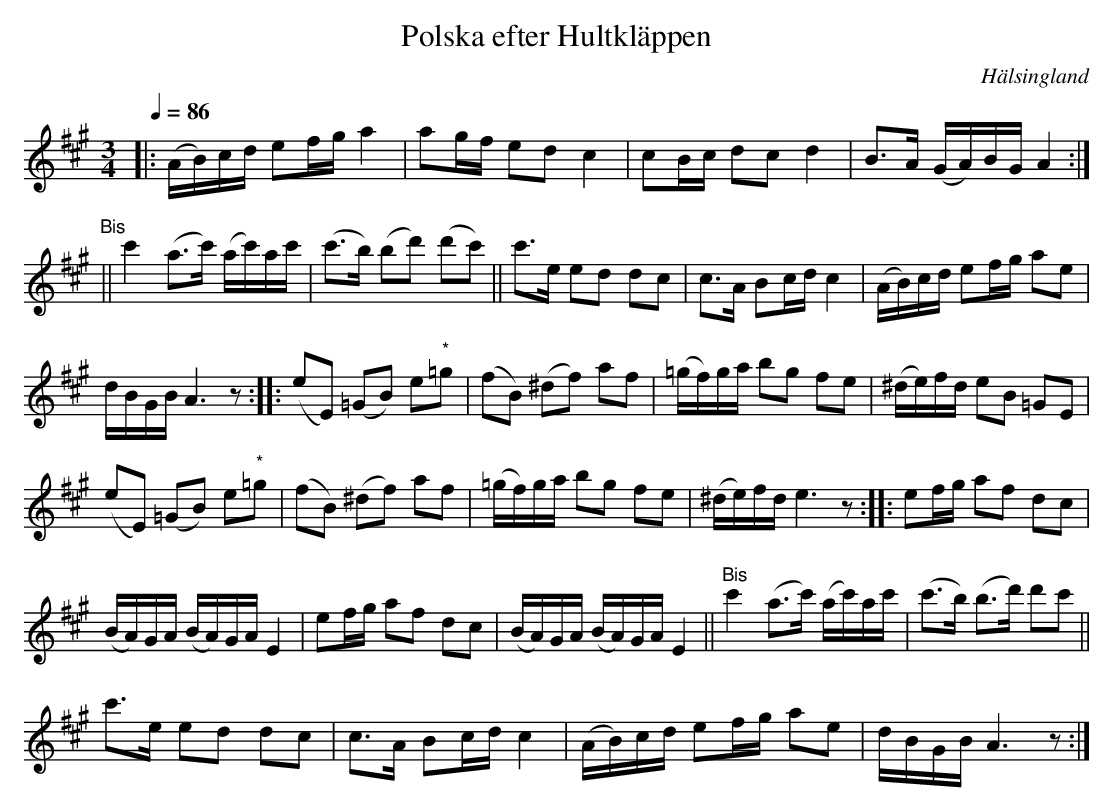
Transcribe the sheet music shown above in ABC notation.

X:1
T:Polska efter Hultkläppen
O:Hälsingland
Q:1/4=86
M:3/4
L:1/8
K:Amaj
|: (A/B/)c/d/ ef/g/ a2 | ag/f/ ed c2 | cB/c/ dcd2 | B>A (G/A/)B/G/ A2 ::
"Bis" ||c'2 (a>c') (a/c'/)a/c'/ | (c'>b) (bd') (d'c') || c'>e ed dc | c>A Bc/d/ c2 | (A/B/)c/d/ ef/g/ ae |
d/B/G/B/ A3 z :: (eE) (=GB) e"*"=g | (fB) (^df) af | (=g/f/)g/a/ bg fe | (^d/e/)f/d/ eB =GE |
(eE) (=GB) e"*"=g | (fB) (^df) af | (=g/f/)g/a/ bg fe | (^d/e/)f/d/ e3z :: ef/g/ af dc |
(B/A/)G/A/ (B/A/)G/A/ E2 | ef/g/ af dc | (B/A/)G/A/ (B/A/)G/A/ E2  ||"Bis"  c'2 (a>c') (a/c'/)a/c'/ | (c'>b) (b>d') d'c' ||
c'>e ed dc | c>A Bc/d/ c2 | (A/B/)c/d/ ef/g/ ae | d/B/G/B/ A3z :|
